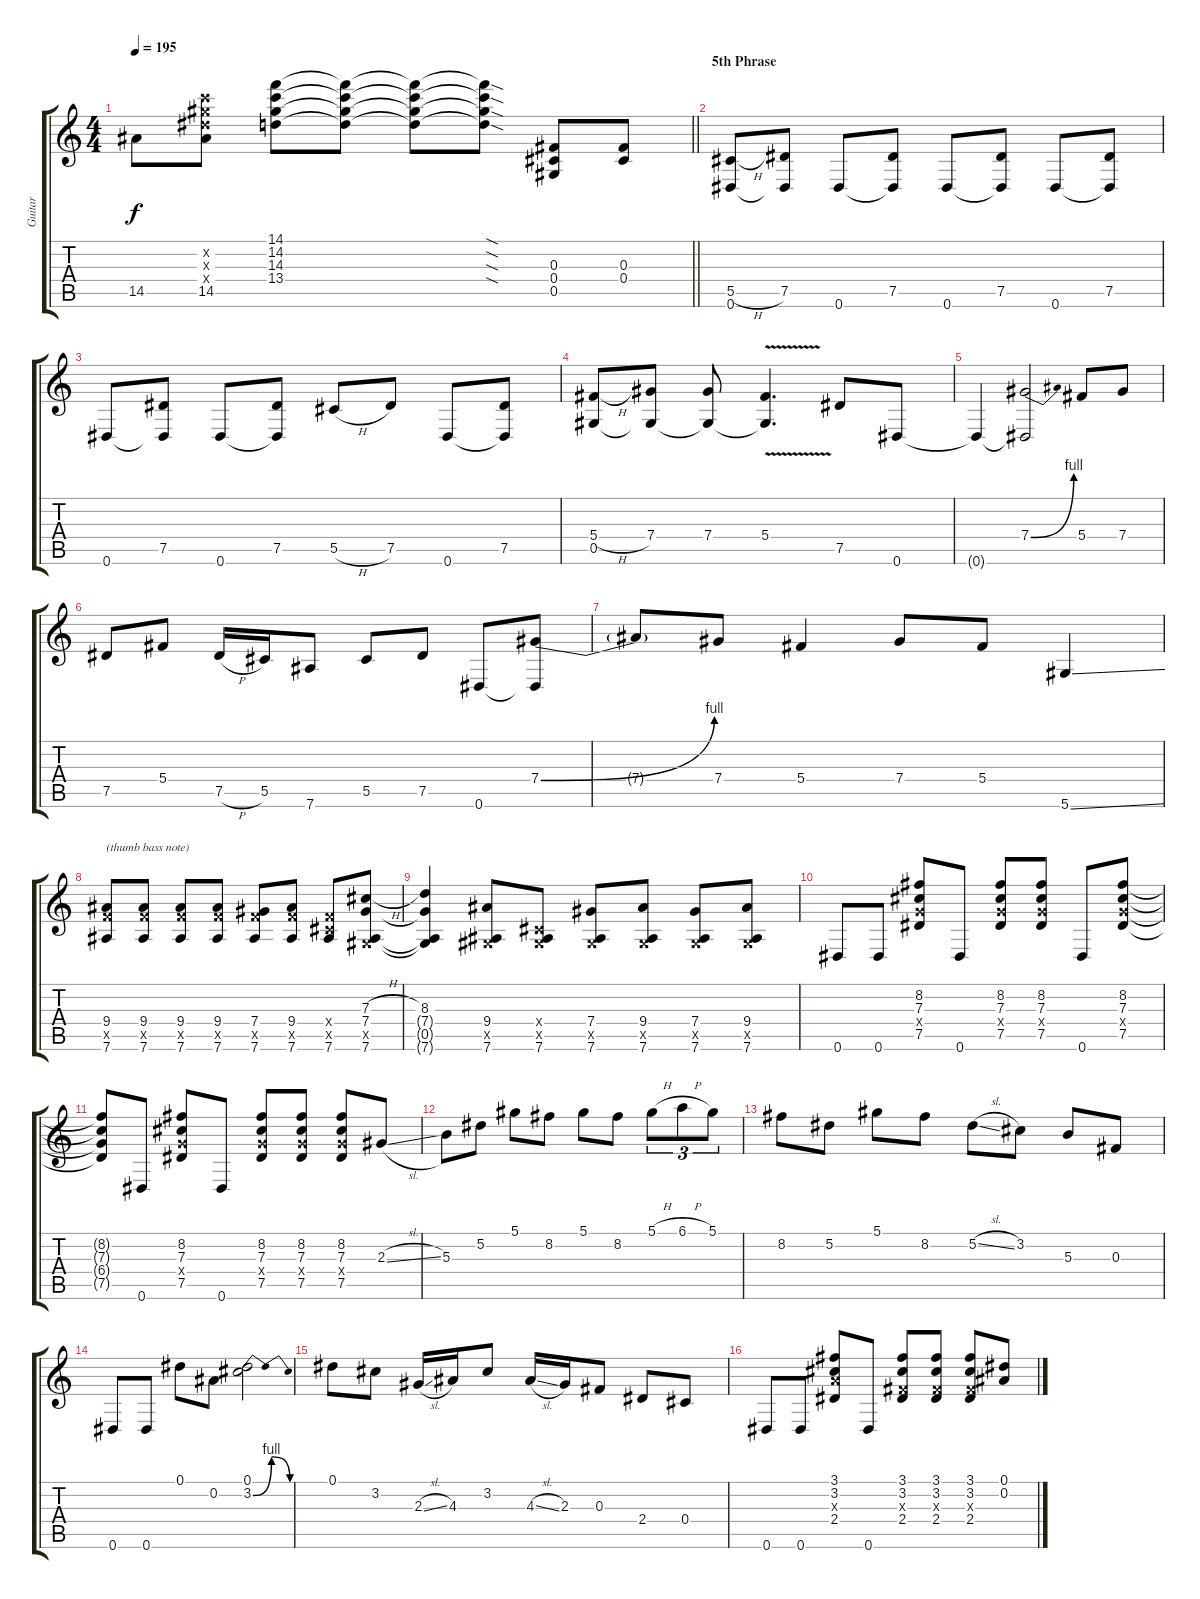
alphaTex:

\track ("Guitar" "Guitar") {instrument electricguitarjazz}
\staff {score tabs}
\tuning (Eb4 Bb3 Gb3 Db3 Ab2 Eb2) {hide}
\ts (4 4)
\tempo 195
\clef g2
\barLineRight lightlight
\ks c
14.5.8{dy f} (14.2{x} 14.3{x} 14.4{x} 14.5).8 (14.1 14.2 14.3 13.4).8 (14.1{t} 14.2{t} 14.3{t} 13.4{t}).8 (14.1{t} 14.2{t} 14.3{t} 13.4{t}).8 (14.1{sod t} 14.2{sod t} 14.3{sod t} 13.4{sod t}).8 (0.3 0.4 0.5).8 (0.3 0.4).8 |
\section ("" "5th Phrase")
(5.5{h} 0.6).8 (7.5 0.6{t}).8 0.6.8 (7.5 0.6{t}).8 0.6.8 (7.5 0.6{t}).8 0.6.8 (7.5 0.6{t}).8 |
0.6.8 (7.5 0.6{t}).8 0.6.8 (7.5 0.6{t}).8 5.5{h}.8 7.5.8 0.6.8 (7.5 0.6{t}).8 |
(5.4{h} 0.5).8 (7.4 0.5{t}).8 (7.4 0.5{t}).8 (5.4{v} 0.5{t}).4{d} 7.5.8 0.6.8 |
0.6{t}.4 (7.4{be (bend 0 0 60 4)} 0.6{t}).2 5.4.8 7.4.8 |
7.5.8 5.4.8 7.5{h}.16 5.5.16 7.6.8 5.5.8 7.5.8 0.6.8 (7.4{be (bend 0 0 60 4)} 0.6{t}).8 |
7.4{t}.8 7.4.8 5.4.4 7.4.8 5.4.8 5.6{ss}.4 |
(9.4 9.5{x} 7.6).8{txt "(thumb bass note)"} (9.4 9.5{x} 7.6).8 (9.4 9.5{x} 7.6).8 (9.4 9.5{x} 7.6).8 (7.4 9.5{x} 7.6).8 (9.4 9.5{x} 7.6).8 (0.4{x} 9.5{x} 7.6).8 (7.3{h} 7.4 0.5{x} 7.6).8 |
(8.3 7.4{t} 0.5{t} 7.6{t}).4 (9.4 0.5{x} 7.6).8 (0.4{x} 0.5{x} 7.6).8 (7.4 0.5{x} 7.6).8 (9.4 0.5{x} 7.6).8 (7.4 0.5{x} 7.6).8 (9.4 0.5{x} 7.6).8 |
0.6.8 0.6.8 (8.2 7.3 6.4{x} 7.5).8 0.6.8 (8.2 7.3 6.4{x} 7.5).8 (8.2 7.3 6.4{x} 7.5).8 0.6.8 (8.2 7.3 6.4{x} 7.5).8 |
(8.2{t} 7.3{t} 6.4{t} 7.5{t}).8 0.6.8 (8.2 7.3 6.4{x} 7.5).8 0.6.8 (8.2 7.3 6.4{x} 7.5).8 (8.2 7.3 6.4{x} 7.5).8 (8.2 7.3 6.4{x} 7.5).8 2.3{sl}.8 |
5.3.8 5.2.8 5.1.8 8.2.8 5.1.8 8.2.8 5.1{h}.8{tu (3 2)} 6.1{h}.8{tu (3 2)} 5.1.8{tu (3 2)} |
8.2.8 5.2.8 5.1.8 8.2.8 5.2{sl}.8 3.2.8 5.3.8 0.3.8 |
0.6.8 0.6.8 0.1.8 0.2.8 (0.1 3.2{be (bendrelease 0 0 15 4 40 4 60 0)}).2 |
0.1.8 3.2.8 2.3{sl}.16 4.3.16 3.2.8 4.3{sl}.16 2.3.16 0.3.8 2.4.8 0.4.8 |
0.6.8 0.6.8 (3.1 3.2 3.3{x} 2.4).8 0.6.8 (3.1 3.2 0.3{x} 2.4).8 (3.1 3.2 0.3{x} 2.4).8 (3.1 3.2 0.3{x} 2.4{ss}).8 (0.1 0.2).8
